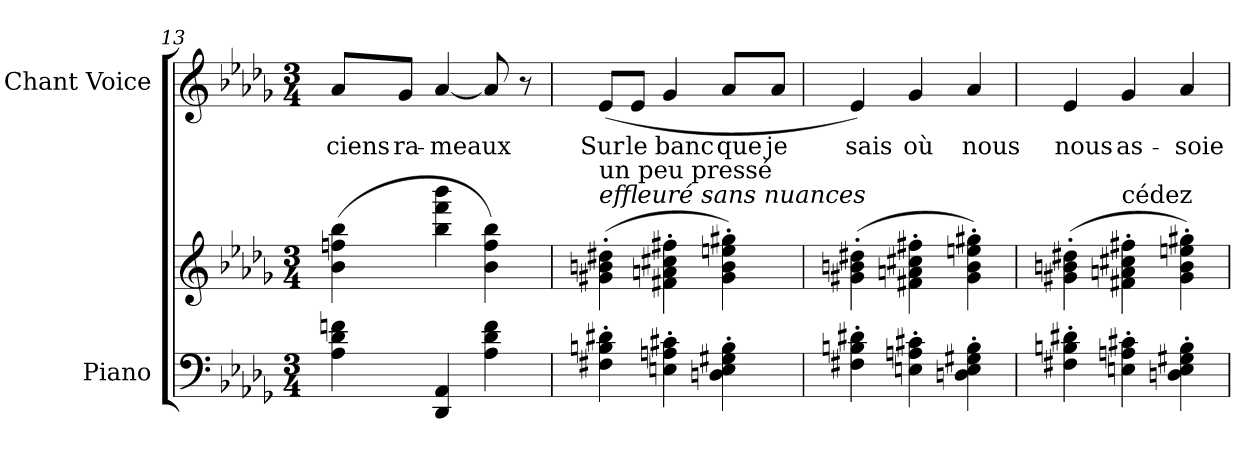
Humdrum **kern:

**kern	**kern	**kern	**text	**dynam
*part2	*part2	*part1	*part1	*part1
*staff3	*staff2	*staff1	*staff1	*staff1
*I"Piano	*	*I"Chant Voice	*	*
*I'Pno	*	*	*	*
*clefF4	*clefG2	*clefG2	*	*
*k[b-e-a-d-g-]	*k[b-e-a-d-g-]	*k[b-e-a-d-g-]	*	*
*M3/4	*M3/4	*M3/4	*	*
=13	=13	=13	=13	=13
4A-\ 4d-\ 4fn\	(4b-\ 4ffn\ 4bb-\	8a-/L	-ciens	.
.	.	8g-/J	ra-	.
4DD-/ 4AA-/	4bb-\ 4fff\ 4bbb-\	[4a-/	-meaux	.
4A-\ 4d-\ 4f\	4b-\ 4ff\ 4bb-\)	8a-/]	.	.
.	.	8r	.	.
=14	=14	=14	=14	=14
!	!LO:TX:i:t=effleuré sans nuances	!	!	!
!	!LO:TX:a:t=un peu pressé	!	!	!
!	!	!	!	!LO:DY:a
!	!	!	!	!LO:DY:n=1:a
4F#X\' 4Bn\' 4d#X\'	(4g#X\' 4bn\' 4dd#X\'	(>8e-/L	Sur	pp other-dynamics
.	.	8e-/J	le	.
4En\' 4An\' 4c#X\'	4f#X\' 4an\' 4cc#X\' 4ff#X\'	4g-/	banc	.
4Dn\' 4E\' 4G#X\' 4B\'	4g#\' 4b\' 4een\' 4gg#X\')	8a-/L	que	.
.	.	8a-/J	je	.
=15	=15	=15	=15	=15
4F#X\' 4Bnj\' 4d#X\'	(4g#X\' 4bn\' 4dd#X\'	4e-/)	sais	.
4En\' 4An\' 4c#X\'	4f#X\' 4an\' 4cc#X\' 4ff#X\'	4g-/	où	.
4Dn\' 4E\' 4G#X\' 4B\'	4g#\' 4b\' 4een\' 4gg#X\')	4a-/	nous	.
=16	=16	=16	=16	=16
4F#X\' 4Bn\' 4d#X\'	(4g#X\' 4bn\' 4dd#X\'	4e-/	nous	.
!	!LO:TX:a:t=cédez	!	!	!
4En\' 4An\' 4c#X\'	4f#X\' 4an\' 4cc#X\' 4ff#X\'	4g-/	as-	.
4Dn\' 4E\' 4G#X\' 4B\'	4g#\' 4b\' 4een\' 4gg#X\')	4a-/	-soie-	.
=	=	=	=	=
*-	*-	*-	*-	*-
